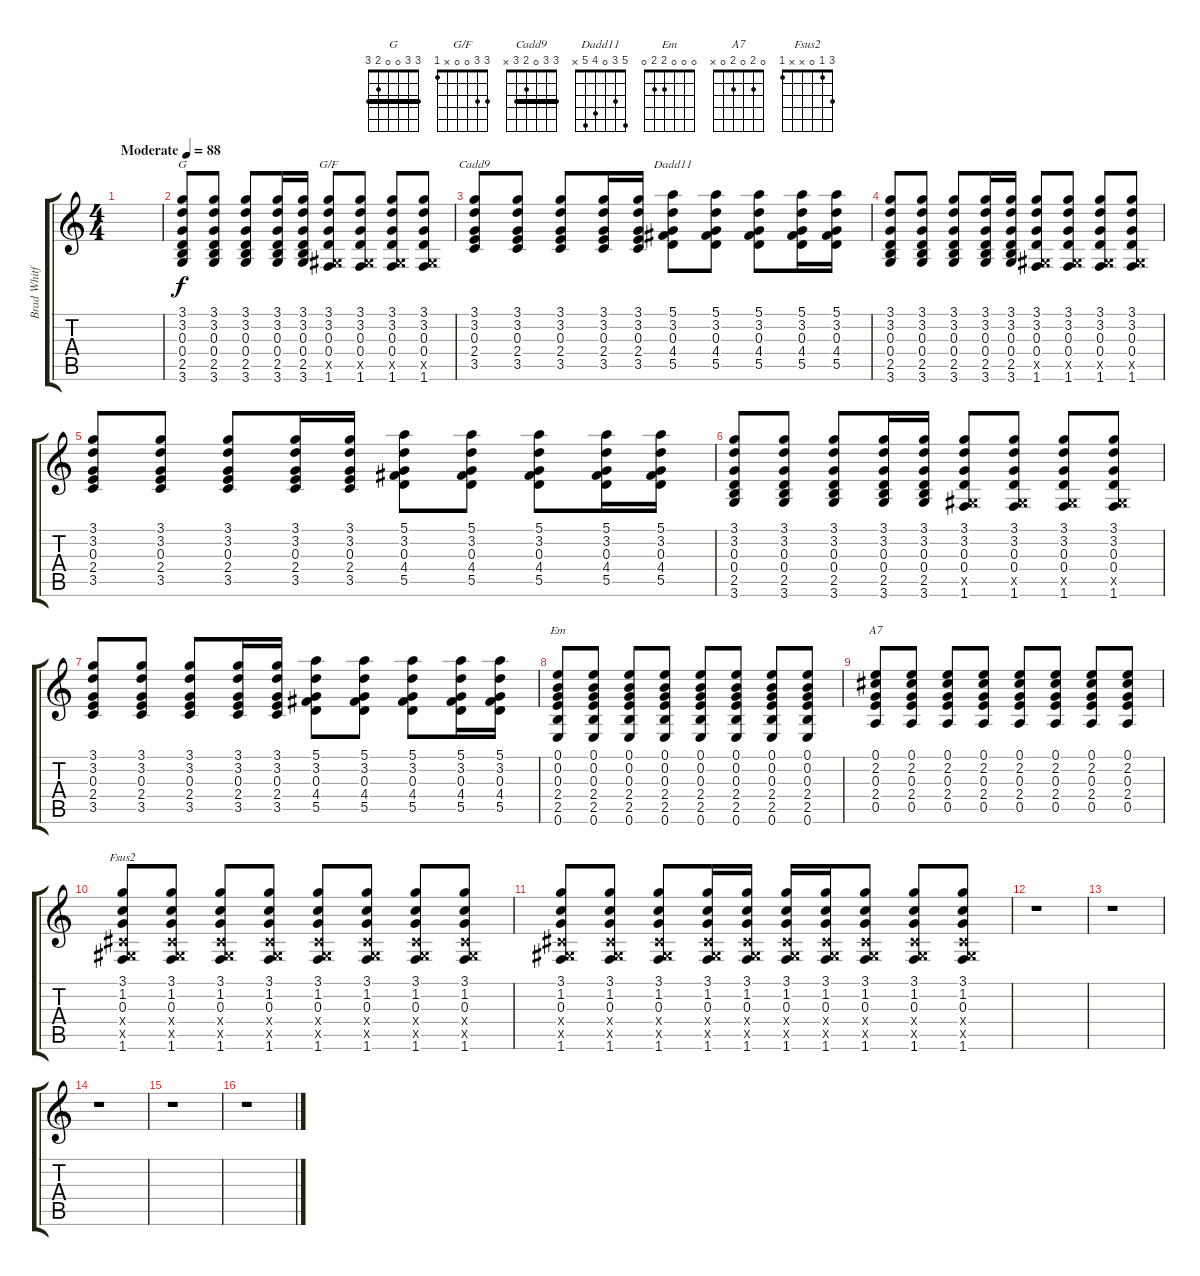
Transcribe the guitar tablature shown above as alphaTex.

\track ("Brad Whitford (Gtr. 2)" "Brad Whitf") {instrument acousticguitarsteel}
\staff {score tabs}
\tuning (E4 B3 G3 D3 A2 E2) {hide}
\chord ("G" 3 3 0 0 2 3) {barre 3}
\chord ("G/F" 3 3 0 0 x 1)
\chord ("Cadd9" 3 3 0 2 3 x) {barre 3}
\chord ("Dadd11" 5 3 0 4 5 x)
\chord ("Em" 0 0 0 2 2 0)
\chord ("A7" 0 2 0 2 0 x)
\chord ("Fsus2" 3 1 0 x x 1)
\ts (4 4)
\tempo (88 "Moderate")
\clef g2
\ks c
|
(3.1 3.2 0.3 0.4 2.5 3.6).8{ch "G"} (3.1 3.2 0.3 0.4 2.5 3.6).8 (3.1 3.2 0.3 0.4 2.5 3.6).8 (3.1 3.2 0.3 0.4 2.5 3.6).16 (3.1 3.2 0.3 0.4 2.5 3.6).16 (3.1 3.2 0.3 0.4 -1.5{x} 1.6).8{ch "G/F"} (3.1 3.2 0.3 0.4 -1.5{x} 1.6).8 (3.1 3.2 0.3 0.4 -1.5{x} 1.6).8 (3.1 3.2 0.3 0.4 -1.5{x} 1.6).8 |
(3.1 3.2 0.3 2.4 3.5).8{ch "Cadd9"} (3.1 3.2 0.3 2.4 3.5).8 (3.1 3.2 0.3 2.4 3.5).8 (3.1 3.2 0.3 2.4 3.5).16 (3.1 3.2 0.3 2.4 3.5).16 (5.1 3.2 0.3 4.4 5.5).8{ch "Dadd11"} (5.1 3.2 0.3 4.4 5.5).8 (5.1 3.2 0.3 4.4 5.5).8 (5.1 3.2 0.3 4.4 5.5).16 (5.1 3.2 0.3 4.4 5.5).16 |
(3.1 3.2 0.3 0.4 2.5 3.6).8 (3.1 3.2 0.3 0.4 2.5 3.6).8 (3.1 3.2 0.3 0.4 2.5 3.6).8 (3.1 3.2 0.3 0.4 2.5 3.6).16 (3.1 3.2 0.3 0.4 2.5 3.6).16 (3.1 3.2 0.3 0.4 -1.5{x} 1.6).8 (3.1 3.2 0.3 0.4 -1.5{x} 1.6).8 (3.1 3.2 0.3 0.4 -1.5{x} 1.6).8 (3.1 3.2 0.3 0.4 -1.5{x} 1.6).8 |
(3.1 3.2 0.3 2.4 3.5).8 (3.1 3.2 0.3 2.4 3.5).8 (3.1 3.2 0.3 2.4 3.5).8 (3.1 3.2 0.3 2.4 3.5).16 (3.1 3.2 0.3 2.4 3.5).16 (5.1 3.2 0.3 4.4 5.5).8 (5.1 3.2 0.3 4.4 5.5).8 (5.1 3.2 0.3 4.4 5.5).8 (5.1 3.2 0.3 4.4 5.5).16 (5.1 3.2 0.3 4.4 5.5).16 |
(3.1 3.2 0.3 0.4 2.5 3.6).8 (3.1 3.2 0.3 0.4 2.5 3.6).8 (3.1 3.2 0.3 0.4 2.5 3.6).8 (3.1 3.2 0.3 0.4 2.5 3.6).16 (3.1 3.2 0.3 0.4 2.5 3.6).16 (3.1 3.2 0.3 0.4 -1.5{x} 1.6).8 (3.1 3.2 0.3 0.4 -1.5{x} 1.6).8 (3.1 3.2 0.3 0.4 -1.5{x} 1.6).8 (3.1 3.2 0.3 0.4 -1.5{x} 1.6).8 |
(3.1 3.2 0.3 2.4 3.5).8 (3.1 3.2 0.3 2.4 3.5).8 (3.1 3.2 0.3 2.4 3.5).8 (3.1 3.2 0.3 2.4 3.5).16 (3.1 3.2 0.3 2.4 3.5).16 (5.1 3.2 0.3 4.4 5.5).8 (5.1 3.2 0.3 4.4 5.5).8 (5.1 3.2 0.3 4.4 5.5).8 (5.1 3.2 0.3 4.4 5.5).16 (5.1 3.2 0.3 4.4 5.5).16 |
(0.1 0.2 0.3 2.4 2.5 0.6).8{ch "Em"} (0.1 0.2 0.3 2.4 2.5 0.6).8 (0.1 0.2 0.3 2.4 2.5 0.6).8 (0.1 0.2 0.3 2.4 2.5 0.6).8 (0.1 0.2 0.3 2.4 2.5 0.6).8 (0.1 0.2 0.3 2.4 2.5 0.6).8 (0.1 0.2 0.3 2.4 2.5 0.6).8 (0.1 0.2 0.3 2.4 2.5 0.6).8 |
(0.1 2.2 0.3 2.4 0.5).8{ch "A7"} (0.1 2.2 0.3 2.4 0.5).8 (0.1 2.2 0.3 2.4 0.5).8 (0.1 2.2 0.3 2.4 0.5).8 (0.1 2.2 0.3 2.4 0.5).8 (0.1 2.2 0.3 2.4 0.5).8 (0.1 2.2 0.3 2.4 0.5).8 (0.1 2.2 0.3 2.4 0.5).8 |
(3.1 1.2 0.3 -1.4{x} -1.5{x} 1.6).8{ch "Fsus2"} (3.1 1.2 0.3 -1.4{x} -1.5{x} 1.6).8 (3.1 1.2 0.3 -1.4{x} -1.5{x} 1.6).8 (3.1 1.2 0.3 -1.4{x} -1.5{x} 1.6).8 (3.1 1.2 0.3 -1.4{x} -1.5{x} 1.6).8 (3.1 1.2 0.3 -1.4{x} -1.5{x} 1.6).8 (3.1 1.2 0.3 -1.4{x} -1.5{x} 1.6).8 (3.1 1.2 0.3 -1.4{x} -1.5{x} 1.6).8 |
(3.1 1.2 0.3 -1.4{x} -1.5{x} 1.6).8 (3.1 1.2 0.3 -1.4{x} -1.5{x} 1.6).8 (3.1 1.2 0.3 -1.4{x} -1.5{x} 1.6).8 (3.1 1.2 0.3 -1.4{x} -1.5{x} 1.6).16 (3.1 1.2 0.3 -1.4{x} -1.5{x} 1.6).16 (3.1 1.2 0.3 -1.4{x} -1.5{x} 1.6).16 (3.1 1.2 0.3 -1.4{x} -1.5{x} 1.6).16 (3.1 1.2 0.3 -1.4{x} -1.5{x} 1.6).8 (3.1 1.2 0.3 -1.4{x} -1.5{x} 1.6).8 (3.1 1.2 0.3 -1.4{x} -1.5{x} 1.6).8 |
r.1 |
r.1 |
r.1 |
r.1 |
r.1
